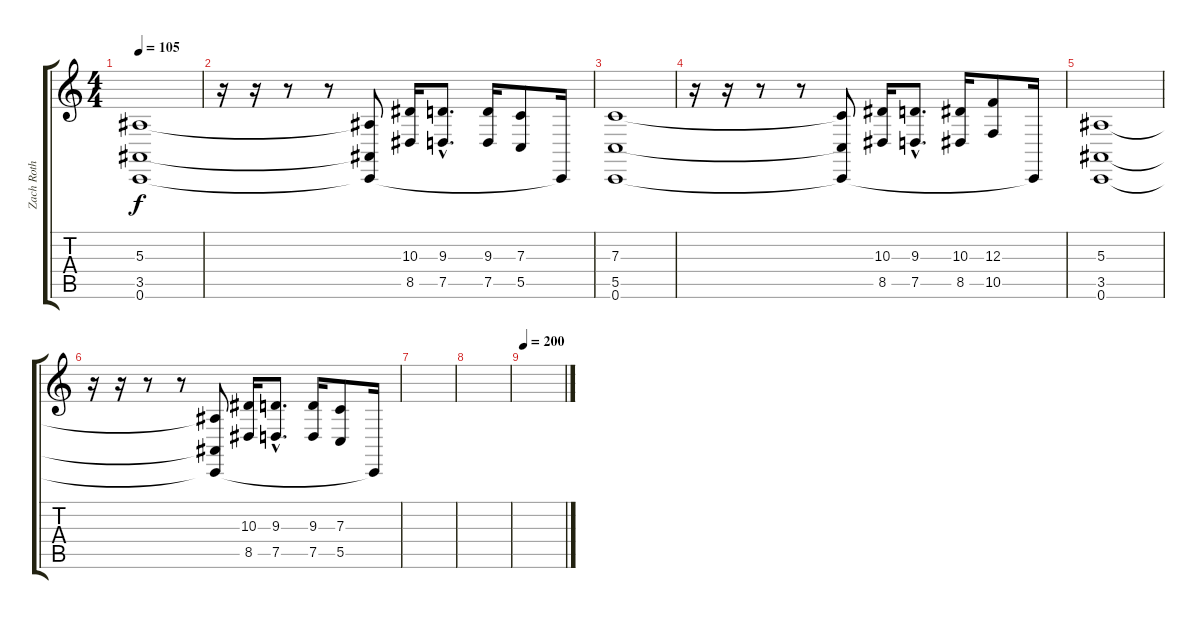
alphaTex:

\track ("Zach Roth" "Zach Roth") {instrument choiraahs}
\staff {score tabs}
\tuning (E4 B3 F3 C3 G2 C2) {hide}
\ts (4 4)
\tempo 105
\clef g2
\ks c
(5.3 3.5 0.6).1{dy f} |
r.16 r.16 r.8 r.8 (5.3{t} 3.5{t} 0.6{t}).8 (10.3 8.5).16 (9.3{hac} 7.5{hac}).8{d} (9.3 7.5).16 (7.3 5.5).8 0.6{t}.16 |
(7.3 5.5 0.6).1 |
r.16 r.16 r.8 r.8 (7.3{t} 5.5{t} 0.6{t}).8 (10.3 8.5).16 (9.3{hac} 7.5{hac}).8{d} (10.3 8.5).16 (12.3 10.5).8 0.6{t}.16 |
(5.3 3.5 0.6).1 |
r.16 r.16 r.8 r.8 (5.3{t} 3.5{t} 0.6{t}).8 (10.3 8.5).16 (9.3{hac} 7.5{hac}).8{d} (9.3 7.5).16 (7.3 5.5).8 0.6{t}.16 |
|
|
\tempo 200
